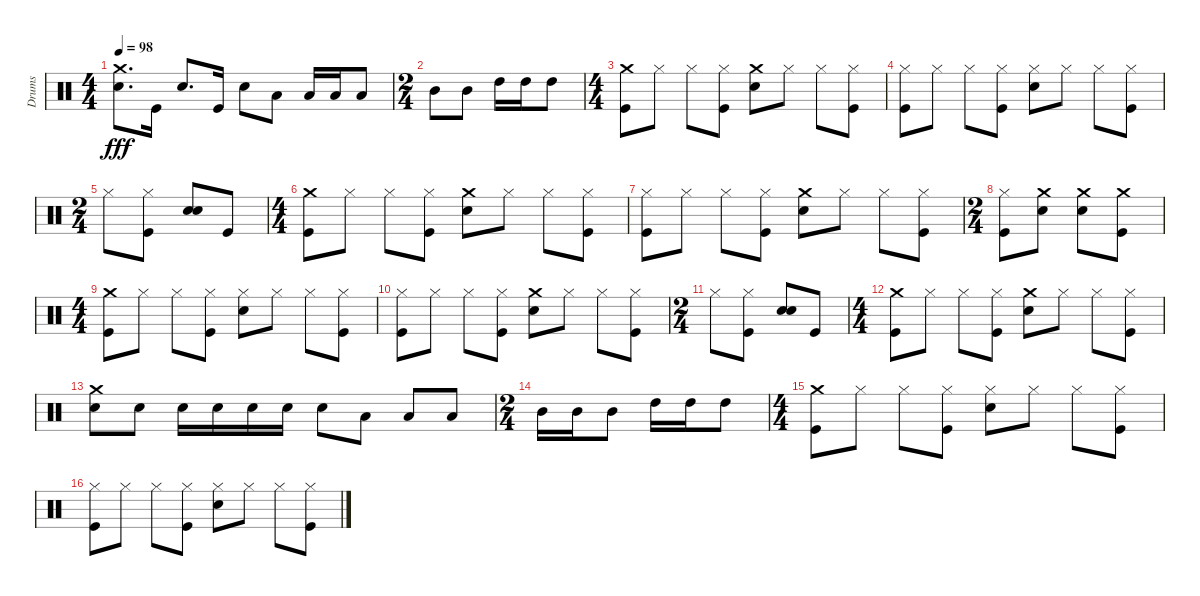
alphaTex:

\track ("Drums" "Drums") {instrument percussion}
\staff {score}
\articulation defaults
\ts (4 4)
\tempo 98
\clef neutral
\ks c
("Snare (hit) 2" "Crash medium (hit)").8{d dy fff} "Kick (hit)".16 "Snare (hit) 2".8{d} "Kick (hit)".16 "Snare (hit) 2".8 "Low Tom (hit)".8 "Low Tom (hit)".16 "Low Tom (hit)".16 "Low Tom (hit)".8 |
\ts (2 4)
"Mid Tom (hit)".8 "Mid Tom (hit)".8 "High Tom (hit)".16 "High Tom (hit)".16 "High Tom (hit)".8 |
\ts (4 4)
("Crash medium (hit)" "Kick (hit)").8 "Hi-Hat (closed)".8 "Hi-Hat (closed)".8 ("Hi-Hat (closed)" "Kick (hit)").8 ("Crash medium (hit)" "Snare (hit) 2").8 "Hi-Hat (closed)".8 "Hi-Hat (closed)".8 ("Hi-Hat (closed)" "Kick (hit)").8 |
("Hi-Hat (closed)" "Kick (hit)").8 "Hi-Hat (closed)".8 "Hi-Hat (closed)".8 ("Hi-Hat (closed)" "Kick (hit)").8 ("Hi-Hat (closed)" "Snare (hit) 2").8 "Hi-Hat (closed)".8 "Hi-Hat (closed)".8 ("Hi-Hat (closed)" "Kick (hit)").8 |
\ts (2 4)
"Hi-Hat (closed)".8 ("Kick (hit)" "Hi-Hat (closed)").8 ("Snare (hit) 2" "Snare (hit) 2").8 "Kick (hit)".8 |
\ts (4 4)
("Crash medium (hit)" "Kick (hit)").8 "Hi-Hat (closed)".8 "Hi-Hat (closed)".8 ("Hi-Hat (closed)" "Kick (hit)").8 ("Crash medium (hit)" "Snare (hit) 2").8 "Hi-Hat (closed)".8 "Hi-Hat (closed)".8 ("Hi-Hat (closed)" "Kick (hit)").8 |
("Hi-Hat (closed)" "Kick (hit)").8 "Hi-Hat (closed)".8 "Hi-Hat (closed)".8 ("Hi-Hat (closed)" "Kick (hit)").8 ("Crash medium (hit)" "Snare (hit) 2").8 "Hi-Hat (closed)".8 "Hi-Hat (closed)".8 ("Hi-Hat (closed)" "Kick (hit)").8 |
\ts (2 4)
("Hi-Hat (closed)" "Kick (hit)").8 ("Crash medium (hit)" "Snare (hit) 2").8 ("Crash medium (hit)" "Snare (hit) 2").8 ("Crash medium (hit)" "Kick (hit)").8 |
\ts (4 4)
("Kick (hit)" "Crash medium (hit)").8 "Hi-Hat (closed)".8 "Hi-Hat (closed)".8 ("Kick (hit)" "Hi-Hat (closed)").8 ("Snare (hit) 2" "Hi-Hat (closed)").8 "Hi-Hat (closed)".8 "Hi-Hat (closed)".8 ("Kick (hit)" "Hi-Hat (closed)").8 |
("Hi-Hat (closed)" "Kick (hit)").8 "Hi-Hat (closed)".8 "Hi-Hat (closed)".8 ("Kick (hit)" "Hi-Hat (closed)").8 ("Crash medium (hit)" "Snare (hit) 2").8 "Hi-Hat (closed)".8 "Hi-Hat (closed)".8 ("Kick (hit)" "Hi-Hat (closed)").8 |
\ts (2 4)
"Hi-Hat (closed)".8 ("Kick (hit)" "Hi-Hat (closed)").8 ("Snare (hit) 2" "Snare (hit) 2").8 "Kick (hit)".8 |
\ts (4 4)
("Crash medium (hit)" "Kick (hit)").8 "Hi-Hat (closed)".8 "Hi-Hat (closed)".8 ("Hi-Hat (closed)" "Kick (hit)").8 ("Crash medium (hit)" "Snare (hit) 2").8 "Hi-Hat (closed)".8 "Hi-Hat (closed)".8 ("Hi-Hat (closed)" "Kick (hit)").8 |
("Snare (hit) 2" "Crash medium (hit)").8 "Snare (hit) 2".8 "Snare (hit) 2".16 "Snare (hit) 2".16 "Snare (hit) 2".16 "Snare (hit) 2".16 "Snare (hit) 2".8 "Low Tom (hit)".8 "Low Tom (hit)".8 "Low Tom (hit)".8 |
\ts (2 4)
"Mid Tom (hit)".16 "Mid Tom (hit)".16 "Mid Tom (hit)".8 "High Tom (hit)".16 "High Tom (hit)".16 "High Tom (hit)".8 |
\ts (4 4)
("Kick (hit)" "Crash medium (hit)").8 "Hi-Hat (closed)".8 "Hi-Hat (closed)".8 ("Kick (hit)" "Hi-Hat (closed)").8 ("Snare (hit) 2" "Hi-Hat (closed)").8 "Hi-Hat (closed)".8 "Hi-Hat (closed)".8 ("Kick (hit)" "Hi-Hat (closed)").8 |
("Kick (hit)" "Hi-Hat (closed)").8 "Hi-Hat (closed)".8 "Hi-Hat (closed)".8 ("Kick (hit)" "Hi-Hat (closed)").8 ("Hi-Hat (closed)" "Snare (hit) 2").8 "Hi-Hat (closed)".8 "Hi-Hat (closed)".8 ("Kick (hit)" "Hi-Hat (closed)").8
